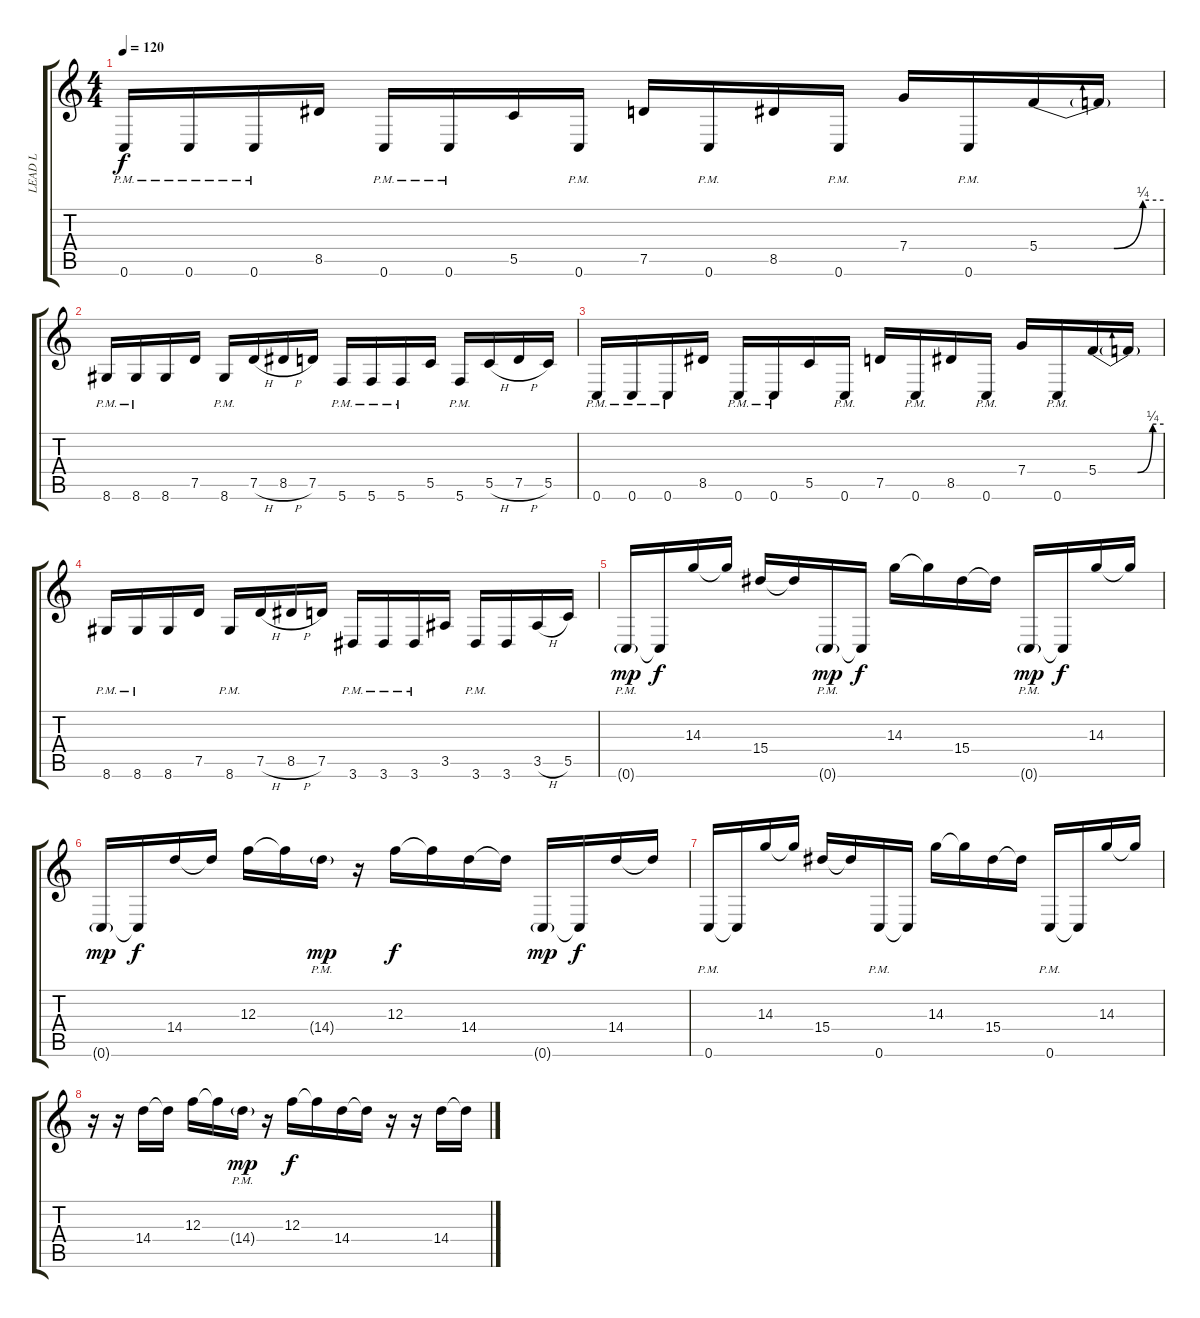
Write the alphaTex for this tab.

\track ("LEAD L" "LEAD L") {instrument distortionguitar}
\staff {score tabs}
\tuning (D4 A3 F3 C3 G2 C2) {hide}
\ts (4 4)
\tempo 120
\clef g2
\ks c
0.6{pm}.16{dy f} 0.6{pm}.16 0.6{pm}.16 8.5.16 0.6{pm}.16 0.6{pm}.16 5.5.16 0.6{pm}.16 7.5.16 0.6{pm}.16 8.5.16 0.6{pm}.16 7.4.16 0.6{pm}.16 5.4{be (custom 0 0 36 0 50 1 60 1)}.16 5.4{t}.16 |
8.6{pm}.16 8.6{pm}.16 8.6.16 7.5.16 8.6{pm}.16 7.5{h}.16 8.5{h}.16 7.5.16 5.6{pm}.16 5.6{pm}.16 5.6{pm}.16 5.5.16 5.6{pm}.16 5.5{h}.16 7.5{h}.16 5.5.16 |
0.6{pm}.16 0.6{pm}.16 0.6{pm}.16 8.5.16 0.6{pm}.16 0.6{pm}.16 5.5.16 0.6{pm}.16 7.5.16 0.6{pm}.16 8.5.16 0.6{pm}.16 7.4.16 0.6{pm}.16 5.4{be (custom 0 0 36 0 50 1 60 1)}.16 5.4{t}.16 |
8.6{pm}.16 8.6{pm}.16 8.6.16 7.5.16 8.6{pm}.16 7.5{h}.16 8.5{h}.16 7.5.16 3.6{pm}.16 3.6{pm}.16 3.6{pm}.16 3.5.16 3.6{pm}.16 3.6.16 3.5{h}.16 5.5.16 |
0.6{g pm}.16{dy mp volume 5} 0.6{t}.16{dy f} 14.3.16 14.3{t}.16 15.4.16 15.4{t}.16 0.6{g pm}.16{dy mp} 0.6{t}.16{dy f} 14.3.16 14.3{t}.16 15.4.16 15.4{t}.16 0.6{g pm}.16{dy mp} 0.6{t}.16{dy f} 14.3.16 14.3{t}.16 |
0.6{g}.16{dy mp} 0.6{t}.16{dy f} 14.4.16 14.4{t}.16 12.3.16 12.3{t}.16 14.4{g pm}.16{dy mp} r.16 12.3.16{dy f} 12.3{t}.16 14.4.16 14.4{t}.16 0.6{g}.16{dy mp} 0.6{t}.16{dy f} 14.4.16 14.4{t}.16 |
0.6{pm}.16{volume 13} 0.6{t}.16 14.3.16 14.3{t}.16 15.4.16 15.4{t}.16 0.6{pm}.16 0.6{t}.16 14.3.16 14.3{t}.16 15.4.16 15.4{t}.16 0.6{pm}.16 0.6{t}.16 14.3.16 14.3{t}.16 |
r.16 r.16 14.4.16 14.4{t}.16 12.3.16 12.3{t}.16 14.4{g pm}.16{dy mp} r.16 12.3.16{dy f} 12.3{t}.16 14.4.16 14.4{t}.16 r.16 r.16 14.4.16 14.4{t}.16
